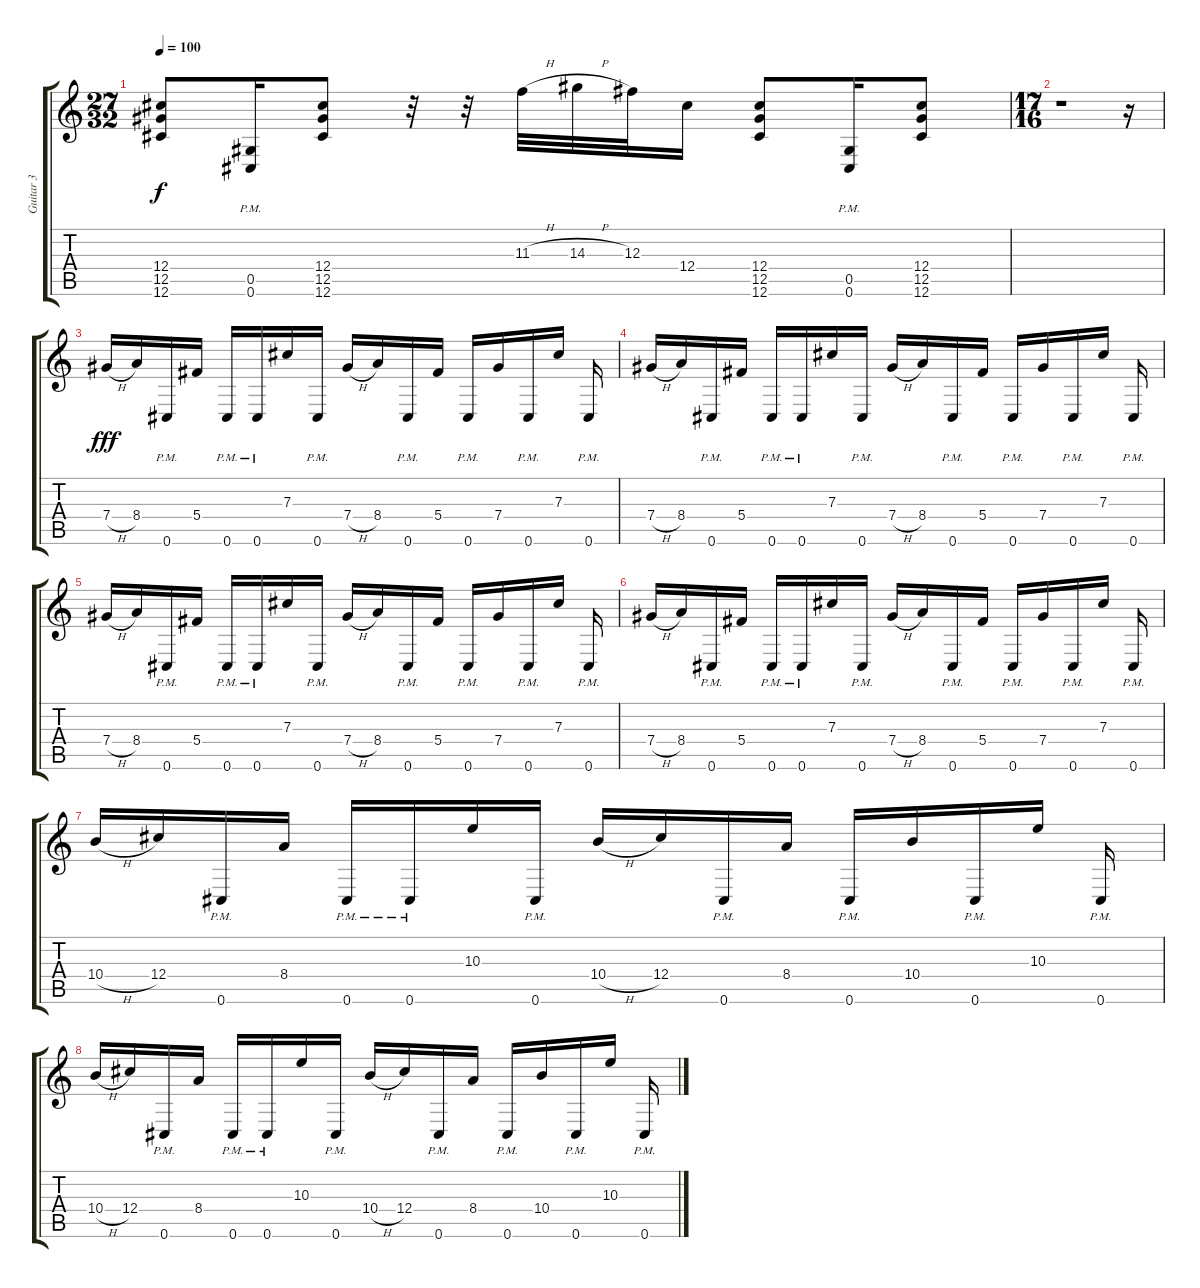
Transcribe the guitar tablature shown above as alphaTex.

\track ("Guitar 3" "Guitar 3") {instrument distortionguitar}
\staff {score tabs}
\tuning (Eb4 Bb3 Gb3 Db3 Ab2 Db2) {hide}
\ts (27 32)
\tempo 100
\clef g2
\ks c
(12.4 12.5 12.6).8{dy f} (0.5{pm} 0.6{pm}).16 (12.4 12.5 12.6).8 r.32 r.32 11.3{h}.32 14.3{h}.32 12.3.32 12.4.16 (12.4 12.5 12.6).8 (0.5{pm} 0.6{pm}).16 (12.4 12.5 12.6).8 |
\ts (17 16)
r.1 r.16 |
7.4{h}.16{dy fff beam merge} 8.4.16{beam merge} 0.6{pm}.16{beam merge} 5.4.16 0.6{pm}.16{beam merge} 0.6{pm}.16{beam merge} 7.3.16{beam merge} 0.6{pm}.16 7.4{h}.16{beam merge} 8.4.16{beam merge} 0.6{pm}.16{beam merge} 5.4.16 0.6{pm}.16{beam merge} 7.4.16{beam merge} 0.6{pm}.16{beam merge} 7.3.16 0.6{pm}.16 |
7.4{h}.16{beam merge} 8.4.16{beam merge} 0.6{pm}.16{beam merge} 5.4.16 0.6{pm}.16{beam merge} 0.6{pm}.16{beam merge} 7.3.16{beam merge} 0.6{pm}.16 7.4{h}.16{beam merge} 8.4.16{beam merge} 0.6{pm}.16{beam merge} 5.4.16 0.6{pm}.16{beam merge} 7.4.16{beam merge} 0.6{pm}.16{beam merge} 7.3.16 0.6{pm}.16 |
7.4{h}.16{beam merge} 8.4.16{beam merge} 0.6{pm}.16{beam merge} 5.4.16 0.6{pm}.16{beam merge} 0.6{pm}.16{beam merge} 7.3.16{beam merge} 0.6{pm}.16 7.4{h}.16{beam merge} 8.4.16{beam merge} 0.6{pm}.16{beam merge} 5.4.16 0.6{pm}.16{beam merge} 7.4.16{beam merge} 0.6{pm}.16{beam merge} 7.3.16 0.6{pm}.16 |
7.4{h}.16{beam merge} 8.4.16{beam merge} 0.6{pm}.16{beam merge} 5.4.16 0.6{pm}.16{beam merge} 0.6{pm}.16{beam merge} 7.3.16{beam merge} 0.6{pm}.16 7.4{h}.16{beam merge} 8.4.16{beam merge} 0.6{pm}.16{beam merge} 5.4.16 0.6{pm}.16{beam merge} 7.4.16{beam merge} 0.6{pm}.16{beam merge} 7.3.16 0.6{pm}.16 |
10.4{h}.16{beam merge} 12.4.16{beam merge} 0.6{pm}.16{beam merge} 8.4.16 0.6{pm}.16{beam merge} 0.6{pm}.16{beam merge} 10.3.16{beam merge} 0.6{pm}.16 10.4{h}.16{beam merge} 12.4.16{beam merge} 0.6{pm}.16{beam merge} 8.4.16 0.6{pm}.16{beam merge} 10.4.16{beam merge} 0.6{pm}.16{beam merge} 10.3.16 0.6{pm}.16 |
10.4{h}.16{beam merge} 12.4.16{beam merge} 0.6{pm}.16{beam merge} 8.4.16 0.6{pm}.16{beam merge} 0.6{pm}.16{beam merge} 10.3.16{beam merge} 0.6{pm}.16 10.4{h}.16{beam merge} 12.4.16{beam merge} 0.6{pm}.16{beam merge} 8.4.16 0.6{pm}.16{beam merge} 10.4.16{beam merge} 0.6{pm}.16{beam merge} 10.3.16 0.6{pm}.16
